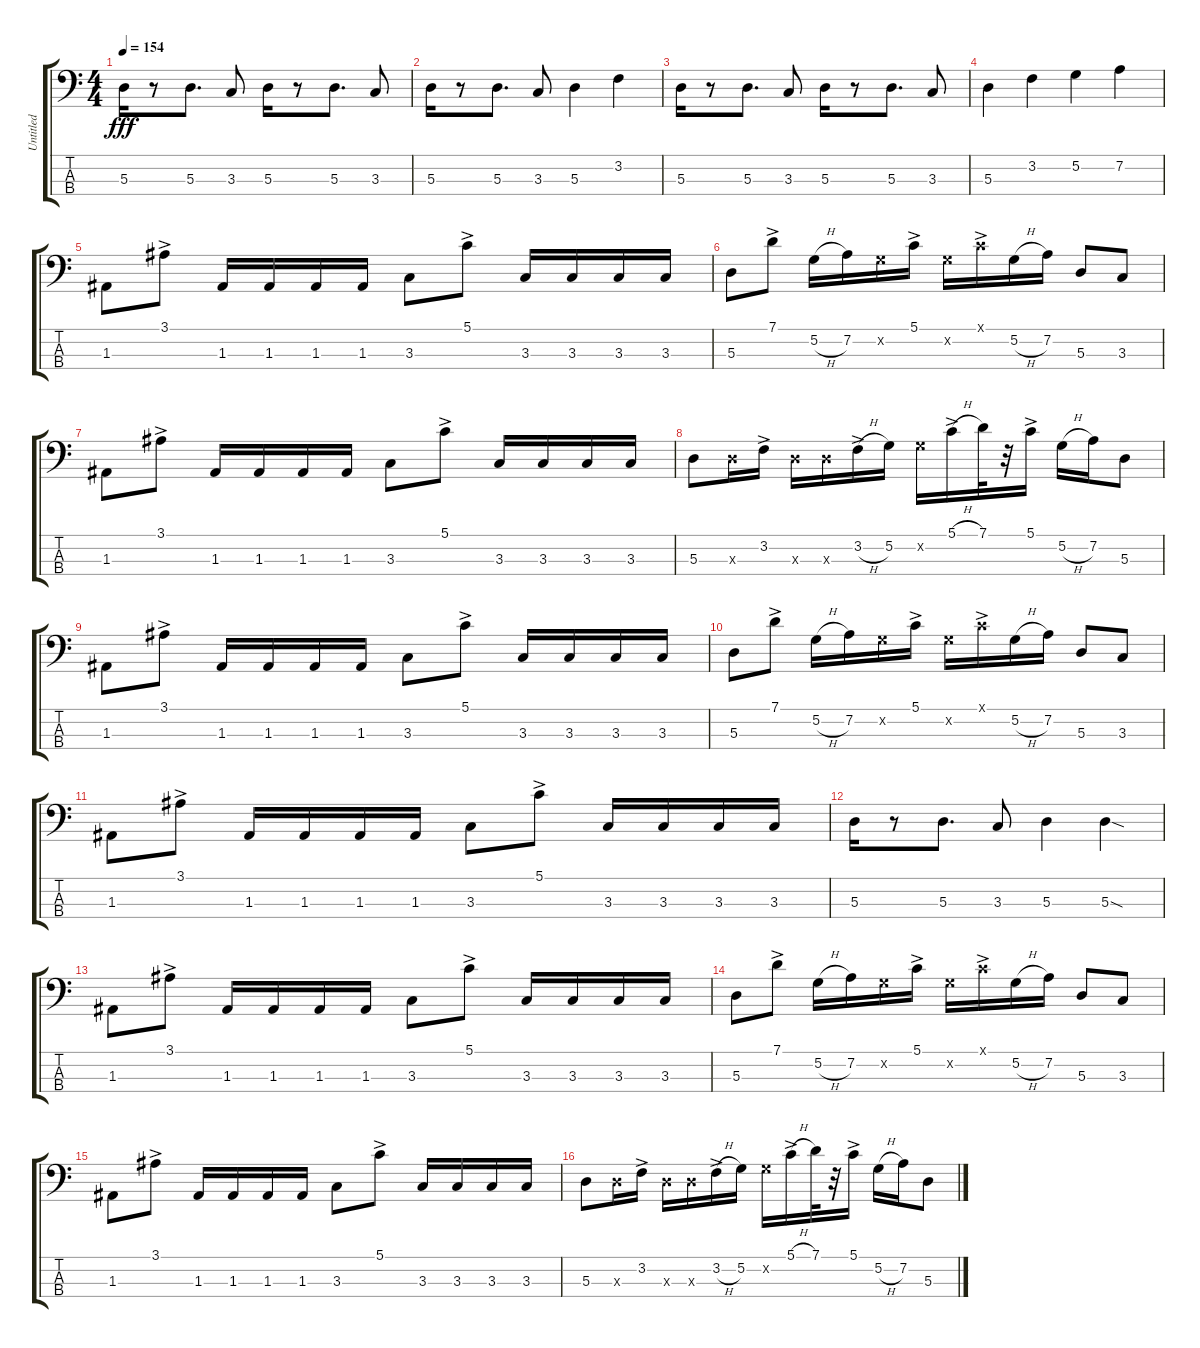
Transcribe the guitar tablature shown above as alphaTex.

\track ("Untitled" "Untitled") {instrument electricbassfinger}
\staff {score tabs}
\tuning (G2 D2 A1 E1) {hide}
\ts (4 4)
\tempo 154
\clef f4
\ks c
5.3.16{dy fff instrument slapbass1} r.8 5.3.8{d} 3.3.8 5.3.16 r.8 5.3.8{d} 3.3.8 |
5.3.16 r.8 5.3.8{d} 3.3.8 5.3.4 3.2.4 |
5.3.16 r.8 5.3.8{d} 3.3.8 5.3.16 r.8 5.3.8{d} 3.3.8 |
5.3.4 3.2.4 5.2.4 7.2.4 |
1.3.8 3.1{ac}.8 1.3.16 1.3.16 1.3.16 1.3.16 3.3.8 5.1{ac}.8 3.3.16 3.3.16 3.3.16 3.3.16 |
5.3.8 7.1{ac}.8 5.2{h}.16 7.2.16 5.2{x}.16 5.1{ac}.16 5.2{x}.16 5.1{ac x}.16 5.2{h}.16 7.2.16 5.3.8 3.3.8 |
1.3.8 3.1{ac}.8 1.3.16 1.3.16 1.3.16 1.3.16 3.3.8 5.1{ac}.8 3.3.16 3.3.16 3.3.16 3.3.16 |
5.3.8 5.3{x}.16 3.2{ac}.16 5.3{x}.16 5.3{x}.16 3.2{h ac}.16 5.2.16 5.2{x}.16 5.1{h ac}.16 7.1.32 r.32 5.1{ac}.16 5.2{h}.16 7.2.16 5.3.8 |
1.3.8 3.1{ac}.8 1.3.16 1.3.16 1.3.16 1.3.16 3.3.8 5.1{ac}.8 3.3.16 3.3.16 3.3.16 3.3.16 |
5.3.8 7.1{ac}.8 5.2{h}.16 7.2.16 5.2{x}.16 5.1{ac}.16 5.2{x}.16 5.1{ac x}.16 5.2{h}.16 7.2.16 5.3.8 3.3.8 |
1.3.8 3.1{ac}.8 1.3.16 1.3.16 1.3.16 1.3.16 3.3.8 5.1{ac}.8 3.3.16 3.3.16 3.3.16 3.3.16 |
5.3.16 r.8 5.3.8{d} 3.3.8 5.3.4 5.3{sod}.4 |
1.3.8{instrument slapbass1} 3.1{ac}.8 1.3.16 1.3.16 1.3.16 1.3.16 3.3.8 5.1{ac}.8 3.3.16 3.3.16 3.3.16 3.3.16 |
5.3.8 7.1{ac}.8 5.2{h}.16 7.2.16 5.2{x}.16 5.1{ac}.16 5.2{x}.16 5.1{ac x}.16 5.2{h}.16 7.2.16 5.3.8 3.3.8 |
1.3.8 3.1{ac}.8 1.3.16 1.3.16 1.3.16 1.3.16 3.3.8 5.1{ac}.8 3.3.16 3.3.16 3.3.16 3.3.16 |
5.3.8 5.3{x}.16 3.2{ac}.16 5.3{x}.16 5.3{x}.16 3.2{h ac}.16 5.2.16 5.2{x}.16 5.1{h ac}.16 7.1.32 r.32 5.1{ac}.16 5.2{h}.16 7.2.16 5.3.8
